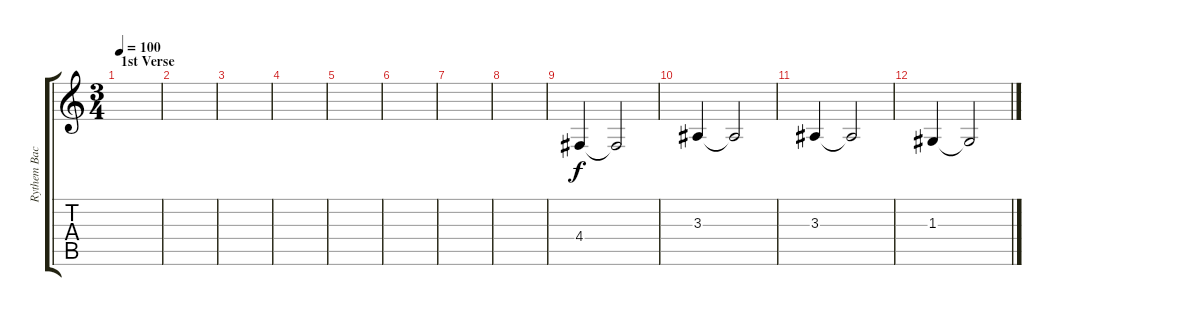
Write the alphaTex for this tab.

\track ("Rythem Back Ground" "Rythem Bac") {instrument lead6voice}
\staff {score tabs}
\tuning (E4 B3 G3 D3 A2 E2) {hide}
\ts (3 4)
\section ("" "1st Verse")
\tempo 100
\clef g2
\ks c
|
|
|
|
|
|
|
|
4.4.4{volume 12 instrument lead6voice} 4.4{t}.2 |
3.3.4 3.3{t}.2 |
3.3.4 3.3{t}.2 |
1.3.4 1.3{t}.2
